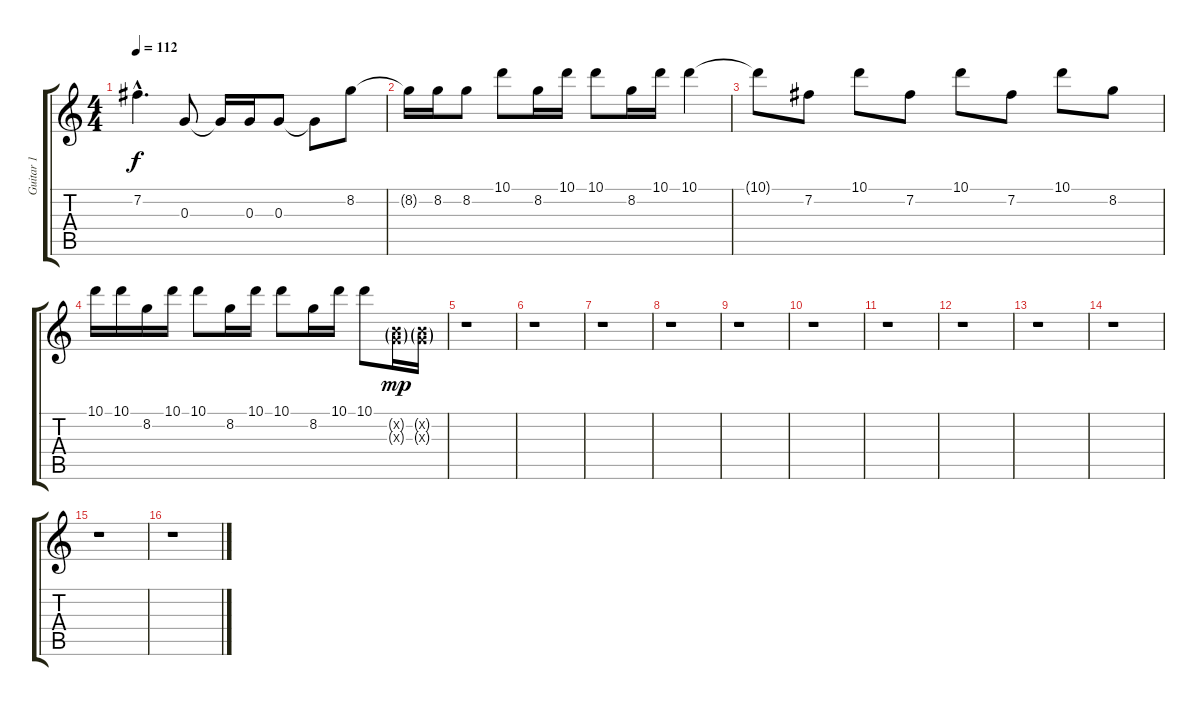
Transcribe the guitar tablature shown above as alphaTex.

\track ("Guitar 1" "Guitar 1") {instrument electricguitarclean}
\staff {score tabs}
\tuning (E4 B3 G3 D3 A2 E2) {hide}
\ts (4 4)
\tempo 112
\clef g2
\ks c
7.2{hac t}.4{d dy f} 0.3.8 0.3{t}.16 0.3.16 0.3.8 0.3{t}.8 8.2.8 |
8.2{t}.16 8.2.16 8.2.8 10.1.8 8.2.16 10.1.16 10.1.8 8.2.16 10.1.16 10.1.4 |
10.1{t}.8 7.2.8 10.1.8 7.2.8 10.1.8 7.2.8 10.1.8 8.2.8 |
10.1.16 10.1.16 8.2.16 10.1.16 10.1.8 8.2.16 10.1.16 10.1.8 8.2.16 10.1.16 10.1.8 (0.2{g x} 0.3{g x}).16{dy mp} (0.2{g x} 0.3{g x}).16 |
r.1 |
r.1 |
r.1 |
r.1 |
r.1 |
r.1 |
r.1 |
r.1 |
r.1 |
r.1 |
r.1 |
r.1
